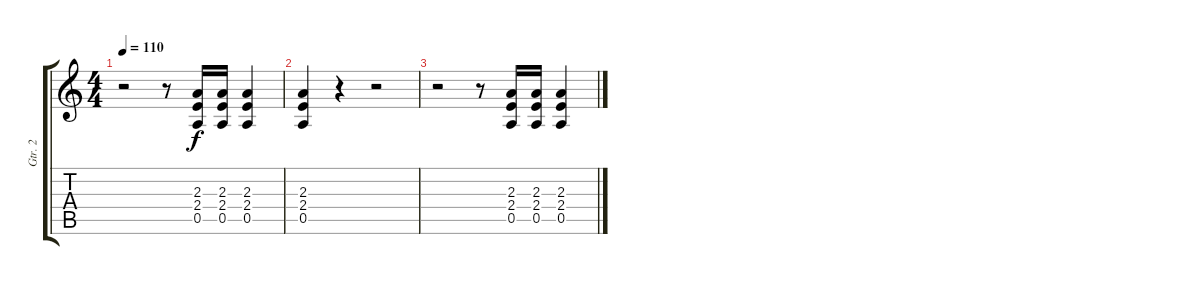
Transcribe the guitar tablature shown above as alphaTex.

\track ("Gtr. 2" "Gtr. 2") {instrument distortionguitar}
\staff {score tabs}
\tuning (E4 B3 G3 D3 A2 E2) {hide}
\ts (4 4)
\tempo 110
\clef g2
\ks c
r.2{dy f} r.8 (2.3 2.4 0.5).16 (2.3 2.4 0.5).16 (2.3 2.4 0.5).4 |
(2.3 2.4 0.5).4 r.4 r.2 |
r.2 r.8 (2.3 2.4 0.5).16 (2.3 2.4 0.5).16 (2.3 2.4 0.5).4
